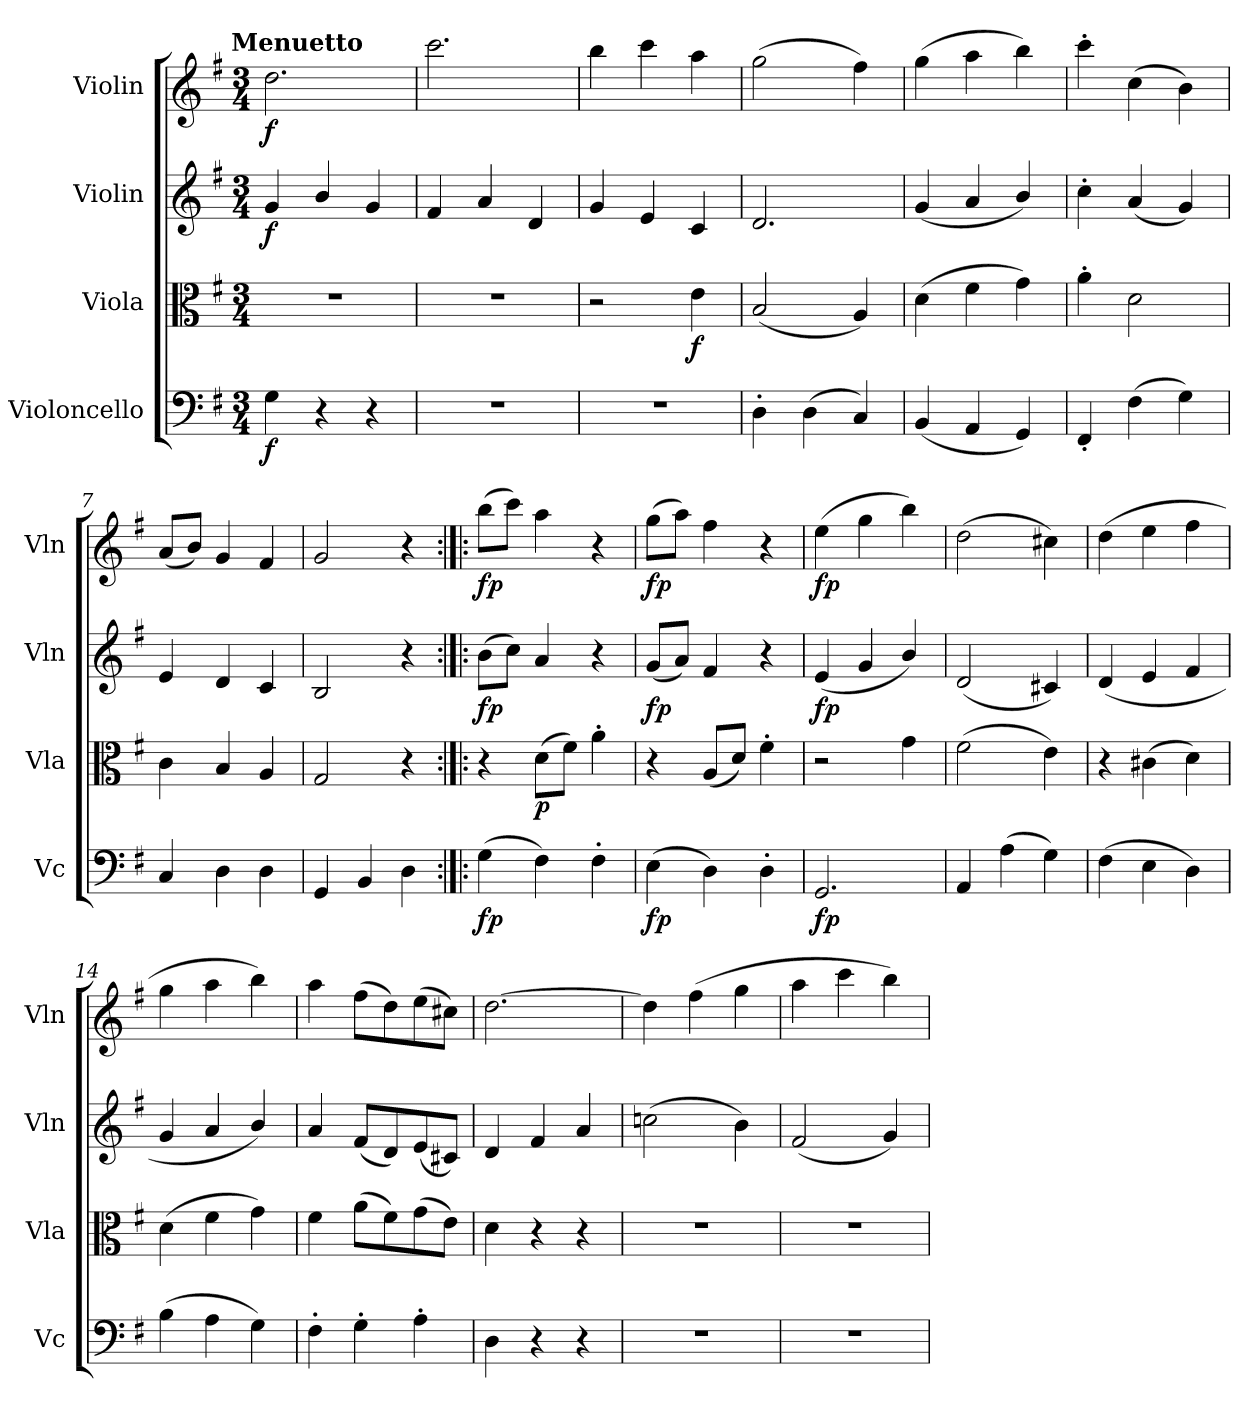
**kern	**dynam	**kern	**dynam	**kern	**dynam	**kern	**dynam
*part4	*part4	*part3	*part3	*part2	*part2	*part1	*part1
*staff4	*staff4	*staff3	*staff3	*staff2	*staff2	*staff1	*staff1
*I"Violoncello	*	*I"Viola	*	*I"Violin	*	*I"Violin	*
*I'Vc	*	*I'Vla	*	*I'Vln	*	*I'Vln	*
*clefF4	*	*clefC3	*	*clefG2	*	*clefG2	*
*k[f#]	*	*k[f#]	*	*k[f#]	*	*k[f#]	*
*G:	*	*G:	*	*G:	*	*G:	*
!!LO:TX:omd:t=Menuetto
*M3/4	*	*M3/4	*	*M3/4	*	*M3/4	*
=	=	=	=	=	=	=	=
4G\	f	2.r	.	4g/	f	2.dd\	f
4r	.	.	.	4b/	.	.	.
4r	.	.	.	4g/	.	.	.
=2	=2	=2	=2	=2	=2	=2	=2
2.r	.	2.r	.	4f#/	.	2.ccc\	.
.	.	.	.	4a/	.	.	.
.	.	.	.	4d/	.	.	.
=3	=3	=3	=3	=3	=3	=3	=3
2.r	.	2r	.	4g/	.	4bb\	.
.	.	.	.	4e/	.	4ccc\	.
.	.	4e\	f	4c/	.	4aa\	.
=4	=4	=4	=4	=4	=4	=4	=4
4D'\	.	(2B/	.	2.d/	.	(2gg\	.
(4D\	.	.	.	.	.	.	.
4C/)	.	4A/)	.	.	.	4ff#\)	.
=5	=5	=5	=5	=5	=5	=5	=5
(4BB/	.	(4d\	.	(4g/	.	(4gg\	.
4AA/	.	4f#\	.	4a/	.	4aa\	.
4GG/)	.	4g\)	.	4b/)	.	4bb\)	.
=6	=6	=6	=6	=6	=6	=6	=6
4FF#'/	.	4a'\	.	4cc'\	.	4ccc'\	.
(4F#\	.	2d\	.	(4a/	.	(4cc\	.
4G\)	.	.	.	4g/)	.	4b\)	.
=7	=7	=7	=7	=7	=7	=7	=7
4C/	.	4c\	.	4e/	.	(8a/L	.
.	.	.	.	.	.	8b/J)	.
4D\	.	4B/	.	4d/	.	4g/	.
4D\	.	4A/	.	4c/	.	4f#/	.
=8	=8	=8	=8	=8	=8	=8	=8
4GG/	.	2G/	.	2B/	.	2g/	.
4BB/	.	.	.	.	.	.	.
4D\	.	4r	.	4r	.	4r	.
=9:|!|:	=9:|!|:	=9:|!|:	=9:|!|:	=9:|!|:	=9:|!|:	=9:|!|:	=9:|!|:
(4G\	fp	4r	.	(8b\L	fp	(8bb\L	fp
.	.	.	.	8cc\J)	.	8ccc\J)	.
4F#\)	.	(8d\L	p	4a/	.	4aa\	.
.	.	8f#\J)	.	.	.	.	.
4F#'\	.	4a'\	.	4r	.	4r	.
=10	=10	=10	=10	=10	=10	=10	=10
(4E\	fp	4r	.	(8g/L	fp	(8gg\L	fp
.	.	.	.	8a/J)	.	8aa\J)	.
4D\)	.	(8A/L	.	4f#/	.	4ff#\	.
.	.	8d/J)	.	.	.	.	.
4D'\	.	4f#'\	.	4r	.	4r	.
=11	=11	=11	=11	=11	=11	=11	=11
2.GG/	fp	2r	.	(4e/	fp	(4ee\	fp
.	.	.	.	4g/	.	4gg\	.
.	.	4g\	.	4b/)	.	4bb\)	.
=12	=12	=12	=12	=12	=12	=12	=12
4AA/	.	(2f#\	.	(2d/	.	(2dd\	.
(4A\	.	.	.	.	.	.	.
4G\)	.	4e\)	.	4c#X/)	.	4cc#X\)	.
=13	=13	=13	=13	=13	=13	=13	=13
(4F#\	.	4r	.	(4d/	.	(4dd\	.
4E\	.	(4c#X\	.	4e/	.	4ee\	.
4D\)	.	4d\)	.	4f#/	.	4ff#\	.
=14	=14	=14	=14	=14	=14	=14	=14
(4B\	.	(4d\	.	4g/	.	4gg\	.
4A\	.	4f#\	.	4a/	.	4aa\	.
4G\)	.	4g\)	.	4b/)	.	4bb\)	.
=15	=15	=15	=15	=15	=15	=15	=15
4F#'\	.	4f#\	.	4a/	.	4aa\	.
4G'\	.	(8a\L	.	(8f#/L	.	(8ff#\L	.
.	.	8f#\)	.	8d/)	.	8dd\)	.
4A'\	.	(8g\	.	(8e/	.	(8ee\	.
.	.	8e\J)	.	8c#X/J)	.	8cc#X\J)	.
=16	=16	=16	=16	=16	=16	=16	=16
4D\	.	4d\	.	4d/	.	[2.dd\	.
4r	.	4r	.	4f#/	.	.	.
4r	.	4r	.	4a/	.	.	.
=17	=17	=17	=17	=17	=17	=17	=17
2.r	.	2.r	.	(2ccn\	.	4dd\]	.
.	.	.	.	.	.	(4ff#\	.
.	.	.	.	4b\)	.	4gg\	.
=18	=18	=18	=18	=18	=18	=18	=18
2.r	.	2.r	.	(2f#/	.	4aa\	.
.	.	.	.	.	.	4ccc\	.
.	.	.	.	4g/)	.	4bb\)	.
=	=	=	=	=	=	=	=
*-	*-	*-	*-	*-	*-	*-	*-
